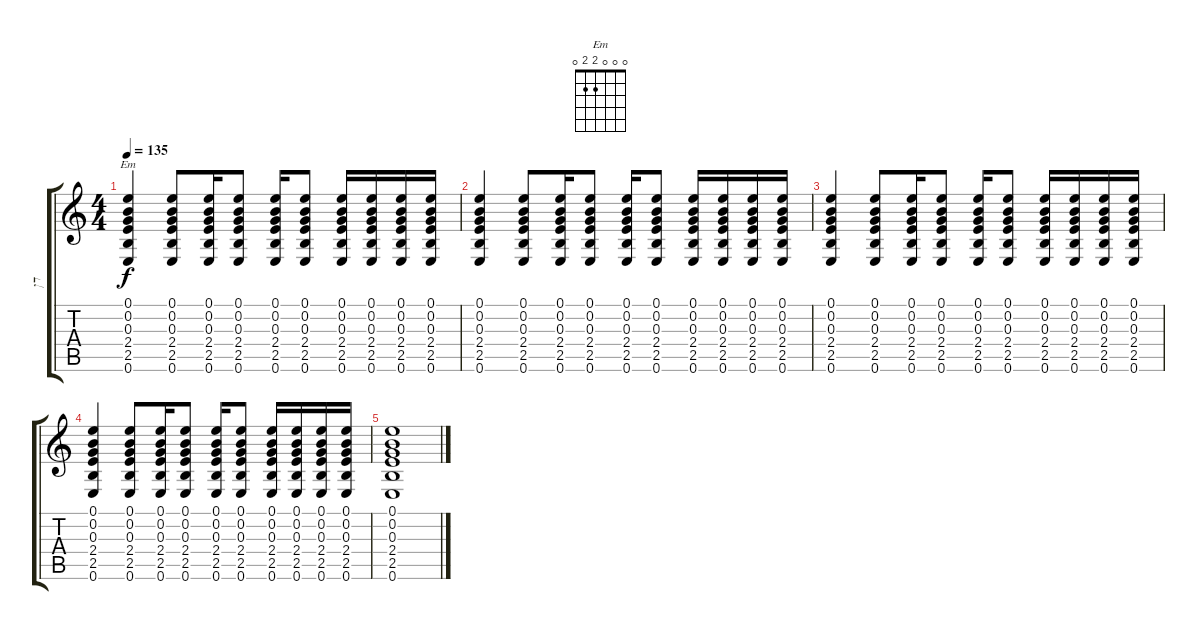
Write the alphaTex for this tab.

\track ("דן" "דן") {instrument acousticguitarnylon}
\staff {score tabs}
\tuning (E4 B3 G3 D3 A2 E2) {hide}
\chord ("Em" 0 0 0 2 2 0)
\ts (4 4)
\tempo 135
\clef g2
\ks c
(0.1 0.2 0.3 2.4 2.5 0.6).4{ch "Em" dy f} (0.1 0.2 0.3 2.4 2.5 0.6).8 (0.1 0.2 0.3 2.4 2.5 0.6).16 (0.1 0.2 0.3 2.4 2.5 0.6).8 (0.1 0.2 0.3 2.4 2.5 0.6).16 (0.1 0.2 0.3 2.4 2.5 0.6).8 (0.1 0.2 0.3 2.4 2.5 0.6).16 (0.1 0.2 0.3 2.4 2.5 0.6).16 (0.1 0.2 0.3 2.4 2.5 0.6).16 (0.1 0.2 0.3 2.4 2.5 0.6).16 |
(0.1 0.2 0.3 2.4 2.5 0.6).4 (0.1 0.2 0.3 2.4 2.5 0.6).8 (0.1 0.2 0.3 2.4 2.5 0.6).16 (0.1 0.2 0.3 2.4 2.5 0.6).8 (0.1 0.2 0.3 2.4 2.5 0.6).16 (0.1 0.2 0.3 2.4 2.5 0.6).8 (0.1 0.2 0.3 2.4 2.5 0.6).16 (0.1 0.2 0.3 2.4 2.5 0.6).16 (0.1 0.2 0.3 2.4 2.5 0.6).16 (0.1 0.2 0.3 2.4 2.5 0.6).16 |
(0.1 0.2 0.3 2.4 2.5 0.6).4 (0.1 0.2 0.3 2.4 2.5 0.6).8 (0.1 0.2 0.3 2.4 2.5 0.6).16 (0.1 0.2 0.3 2.4 2.5 0.6).8 (0.1 0.2 0.3 2.4 2.5 0.6).16 (0.1 0.2 0.3 2.4 2.5 0.6).8 (0.1 0.2 0.3 2.4 2.5 0.6).16 (0.1 0.2 0.3 2.4 2.5 0.6).16 (0.1 0.2 0.3 2.4 2.5 0.6).16 (0.1 0.2 0.3 2.4 2.5 0.6).16 |
(0.1 0.2 0.3 2.4 2.5 0.6).4 (0.1 0.2 0.3 2.4 2.5 0.6).8 (0.1 0.2 0.3 2.4 2.5 0.6).16 (0.1 0.2 0.3 2.4 2.5 0.6).8 (0.1 0.2 0.3 2.4 2.5 0.6).16 (0.1 0.2 0.3 2.4 2.5 0.6).8 (0.1 0.2 0.3 2.4 2.5 0.6).16 (0.1 0.2 0.3 2.4 2.5 0.6).16 (0.1 0.2 0.3 2.4 2.5 0.6).16 (0.1 0.2 0.3 2.4 2.5 0.6).16 |
(0.1 0.2 0.3 2.4 2.5 0.6).1
